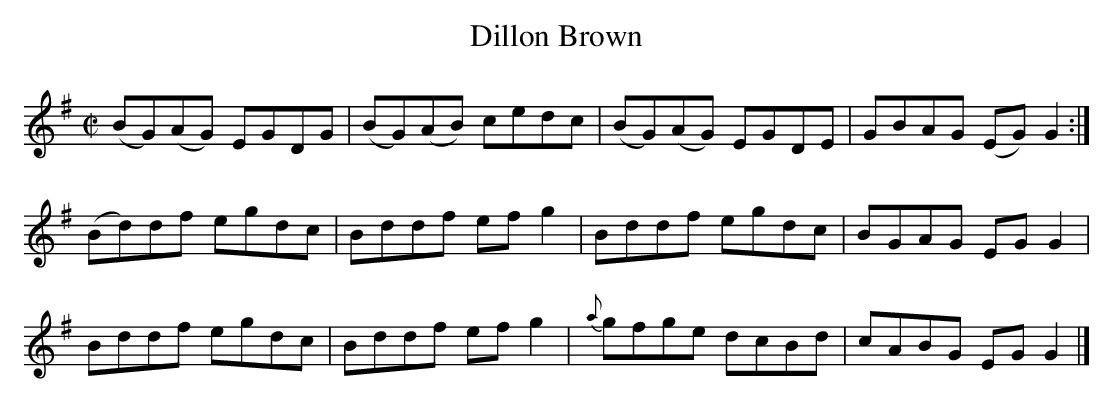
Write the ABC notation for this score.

X:1
T: Dillon Brown
M: C|
L: 1/8
K: G
(BG)(AG) EGDG | (BG)(AB) cedc | (BG)(AG) EGDE | GBAG (EG)G2 :|
(Bd)df egdc | Bddf efg2 | Bddf egdc | BGAG EGG2 |
Bddf egdc | Bddf efg2 | {a}gfge dcBd | cABG EGG2 |]
